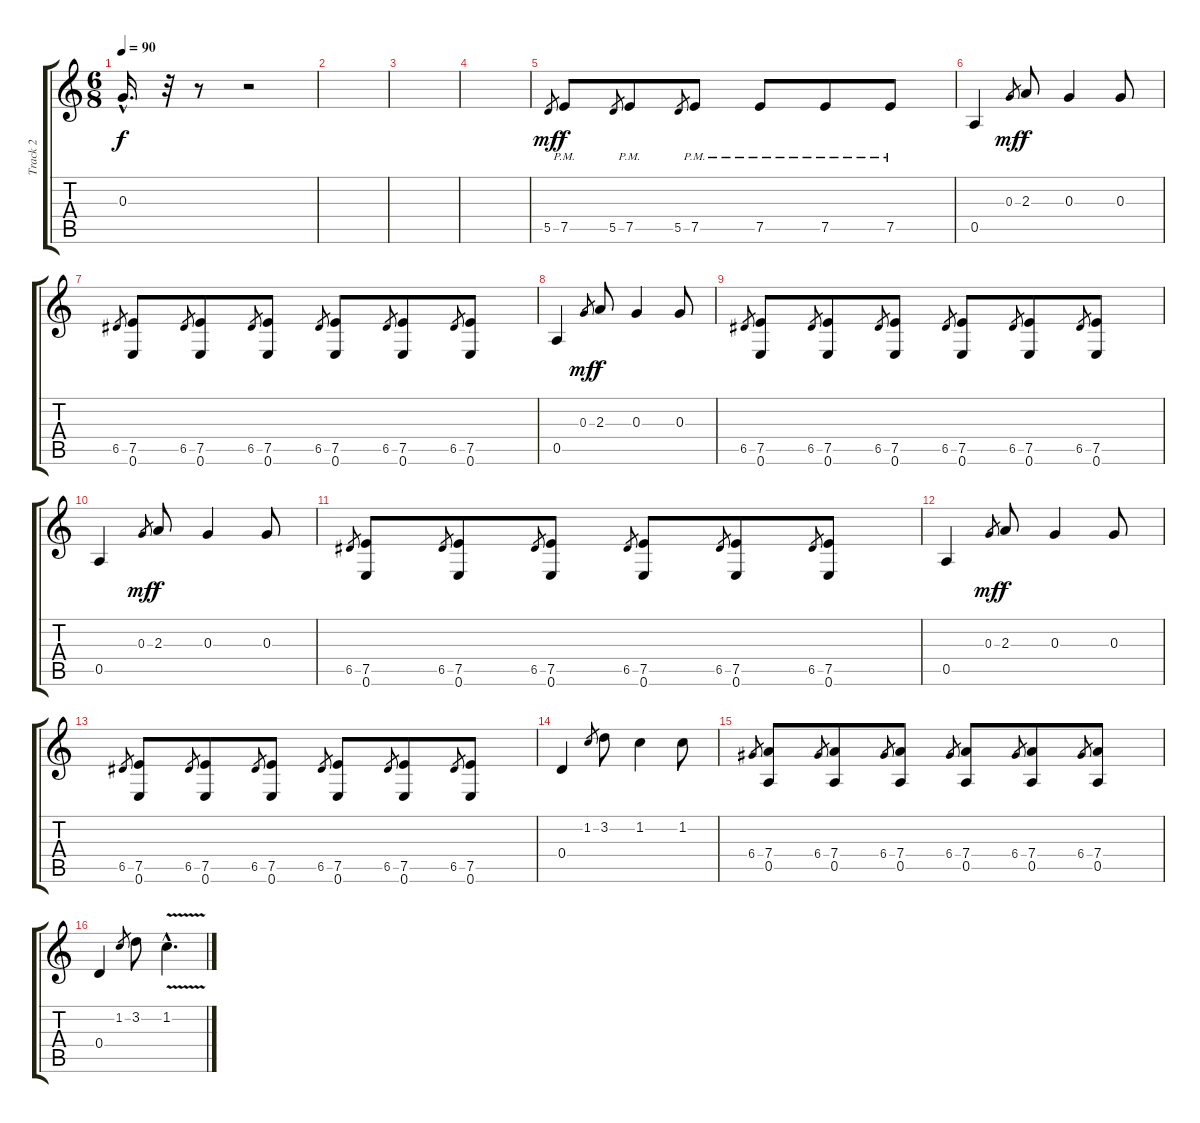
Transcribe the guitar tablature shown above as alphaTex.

\track ("Track 2" "Track 2") {instrument distortionguitar}
\staff {score tabs}
\tuning (E4 B3 G3 D3 A2 E2) {hide}
\ts (6 8)
\tempo 90
\clef g2
\ks c
0.3{hac}.16{d dy f} r.32 r.8 r.2 |
|
|
|
5.5.8{gr dy mf} 7.5{pm}.8{dy f} 5.5.8{gr} 7.5{pm}.8 5.5.8{gr} 7.5{pm}.8 7.5{pm}.8 7.5{pm}.8 7.5{pm}.8 |
0.5.4 0.3.8{gr dy mf} 2.3.8{dy f} 0.3.4 0.3.8 |
6.5.8{gr} (7.5 0.6).8 6.5.8{gr} (7.5 0.6).8 6.5.8{gr} (7.5 0.6).8 6.5.8{gr} (7.5 0.6).8 6.5.8{gr} (7.5 0.6).8 6.5.8{gr} (7.5 0.6).8 |
0.5.4 0.3.8{gr dy mf} 2.3.8{dy f} 0.3.4 0.3.8 |
6.5.8{gr} (7.5 0.6).8 6.5.8{gr} (7.5 0.6).8 6.5.8{gr} (7.5 0.6).8 6.5.8{gr} (7.5 0.6).8 6.5.8{gr} (7.5 0.6).8 6.5.8{gr} (7.5 0.6).8 |
0.5.4 0.3.8{gr dy mf} 2.3.8{dy f} 0.3.4 0.3.8 |
6.5.8{gr} (7.5 0.6).8 6.5.8{gr} (7.5 0.6).8 6.5.8{gr} (7.5 0.6).8 6.5.8{gr} (7.5 0.6).8 6.5.8{gr} (7.5 0.6).8 6.5.8{gr} (7.5 0.6).8 |
0.5.4 0.3.8{gr dy mf} 2.3.8{dy f} 0.3.4 0.3.8 |
6.5.8{gr} (7.5 0.6).8 6.5.8{gr} (7.5 0.6).8 6.5.8{gr} (7.5 0.6).8 6.5.8{gr} (7.5 0.6).8 6.5.8{gr} (7.5 0.6).8 6.5.8{gr} (7.5 0.6).8 |
0.4.4 1.2.8{gr} 3.2.8 1.2.4 1.2.8 |
6.4.8{gr} (7.4 0.5).8 6.4.8{gr} (7.4 0.5).8 6.4.8{gr} (7.4 0.5).8 6.4.8{gr} (7.4 0.5).8 6.4.8{gr} (7.4 0.5).8 6.4.8{gr} (7.4 0.5).8 |
0.4.4 1.2.8{gr} 3.2.8 1.2{v hac}.4{d}
